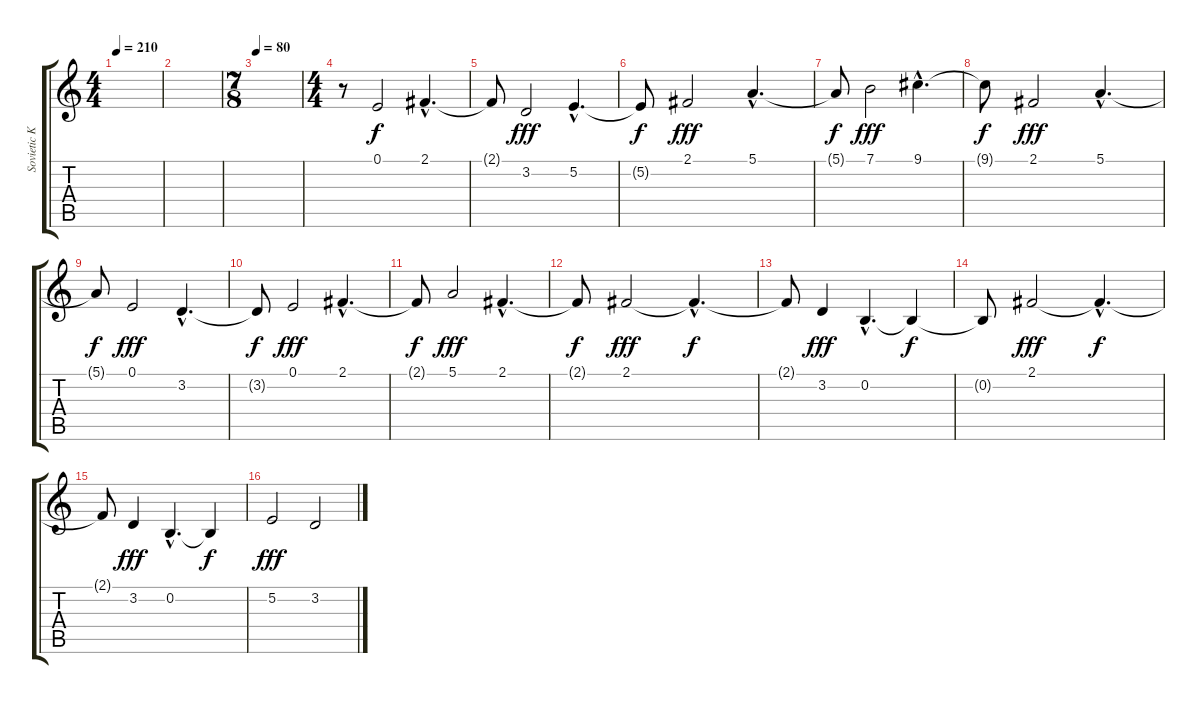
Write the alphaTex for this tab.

\track ("Sovietic Keyboarder2" "Sovietic K") {instrument pad2warm}
\staff {score tabs}
\tuning (E4 B3 G3 D3 A2 E2) {hide}
\ts (4 4)
\tempo 210
\clef g2
\ks c
|
|
\ts (7 8)
\tempo 80
|
\ts (4 4)
r.8 0.1.2 2.1{hac}.4{d} |
2.1{t}.8{dy f} 3.2.2{dy fff} 5.2{hac}.4{d} |
5.2{t}.8{dy f} 2.1.2{dy fff} 5.1{hac}.4{d} |
5.1{t}.8{dy f} 7.1.2{dy fff} 9.1{hac}.4{d} |
9.1{t}.8{dy f} 2.1.2{dy fff} 5.1{hac}.4{d} |
5.1{t}.8{dy f} 0.1.2{dy fff} 3.2{hac}.4{d} |
3.2{t}.8{dy f} 0.1.2{dy fff} 2.1{hac}.4{d} |
2.1{t}.8{dy f} 5.1.2{dy fff} 2.1{hac}.4{d} |
2.1{t}.8{dy f} 2.1.2{dy fff} 2.1{hac t}.4{d dy f} |
2.1{t}.8 3.2.4{dy fff} 0.2{hac}.4{d} 0.2{t}.4{dy f} |
0.2{t}.8 2.1.2{dy fff} 2.1{hac t}.4{d dy f} |
2.1{t}.8 3.2.4{dy fff} 0.2{hac}.4{d} 0.2{t}.4{dy f} |
5.2.2{dy fff} 3.2.2
